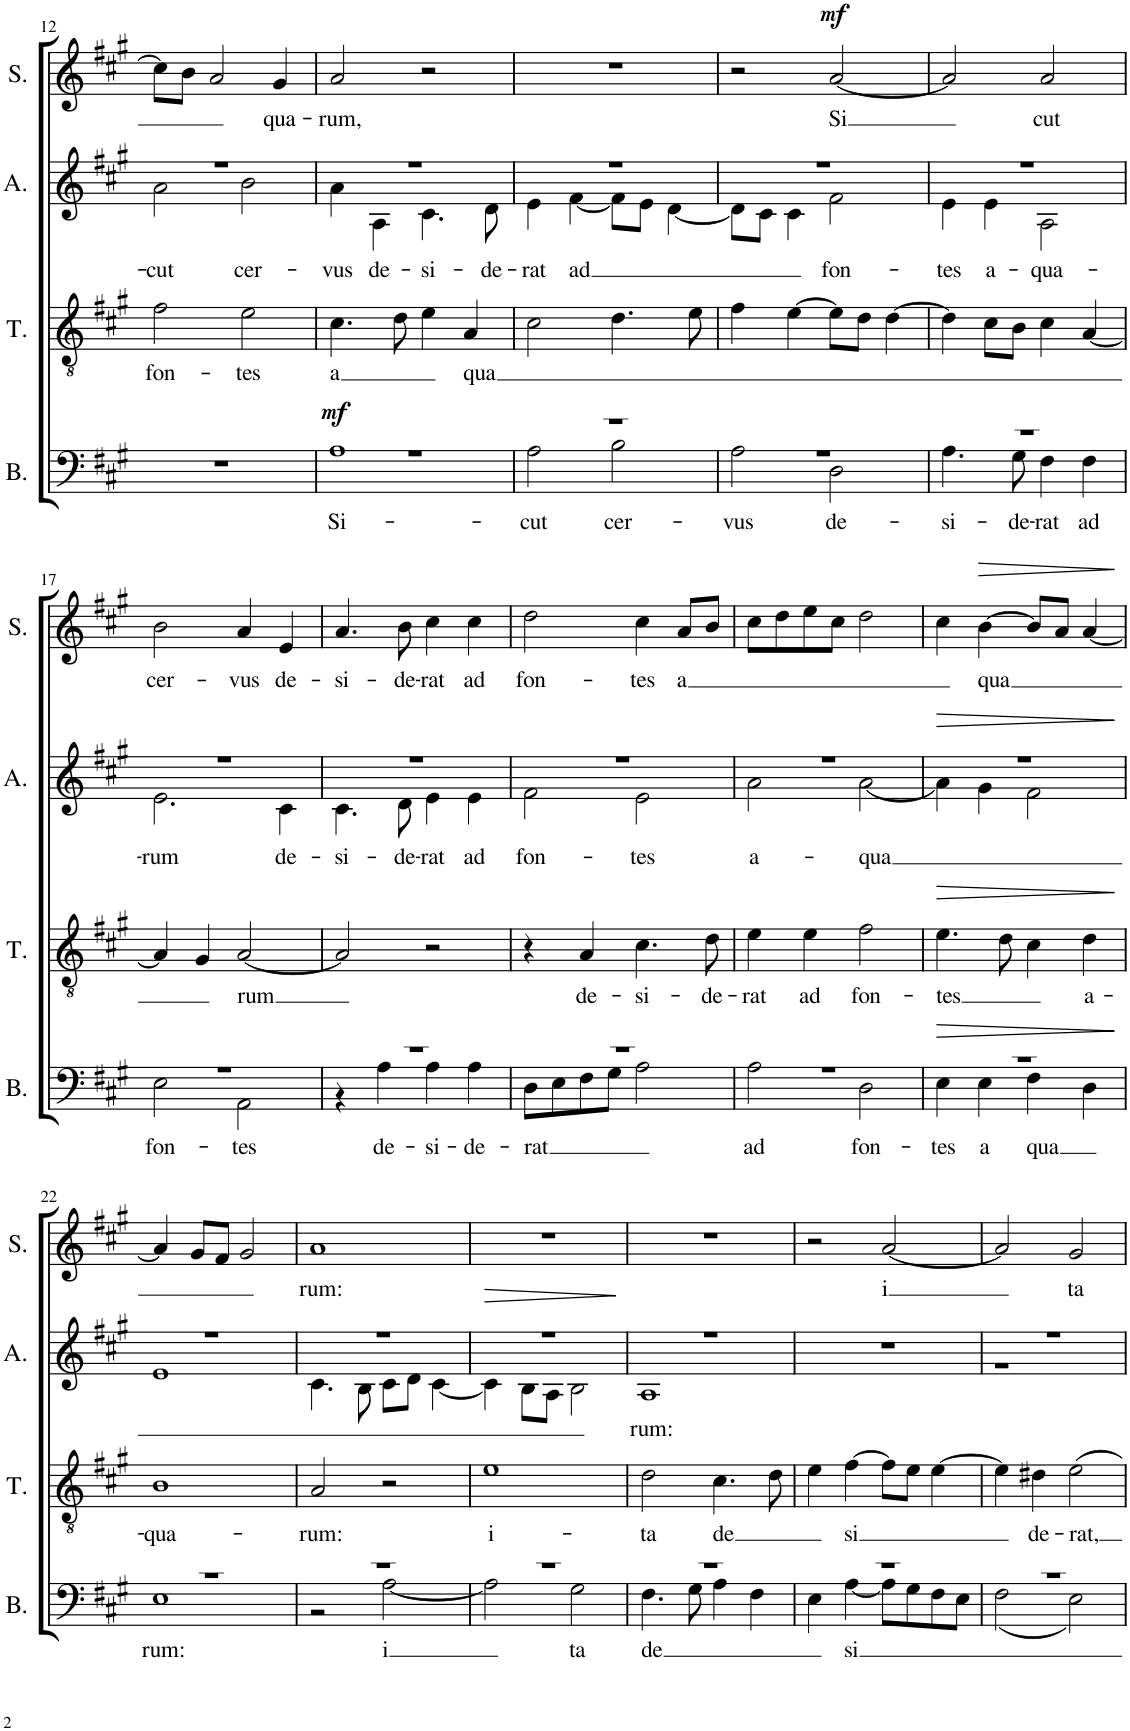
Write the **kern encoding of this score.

**kern	**text	**dynam	**kern	**text	**dynam	**kern	**text	**dynam	**kern	**text	**dynam
*part4	*part4	*part4	*part3	*part3	*part3	*part2	*part2	*part2	*part1	*part1	*part1
*staff4	*staff4	*staff4	*staff3	*staff3	*staff3	*staff2	*staff2	*staff2	*staff1	*staff1	*staff1
*I"Basse	*	*	*I"Ténor	*	*	*I"Alto	*	*	*I"Soprane	*	*
*I'B.	*	*	*I'T.	*	*	*I'A.	*	*	*I'S.	*	*
!!LO:PB:g=z
*clefF4	*	*	*clefGv2	*	*	*clefG2	*	*	*clefG2	*	*
*k[f#c#g#]	*	*	*k[f#c#g#]	*	*	*k[f#c#g#]	*	*	*k[f#c#g#]	*	*
*M4/4	*	*	*M4/4	*	*	*M4/4	*	*	*M4/4	*	*
*met(c)	*	*	*met(c)	*	*	*met(c)	*	*	*met(c)	*	*
=12	=12	=12	=12	=12	=12	=12	=12	=12	=12	=12	=12
!	!	!	!	!LO:LY:b	!	!	!LO:LY:b	!	!	!	!
*	*	*	*	*	*	*^	*	*	*	*	*
1r	.	.	2f#\	fon-	.	1r	2a\	-cut	.	8cc#\L]	.	.
.	.	.	.	.	.	.	.	.	.	8b\J	.	.
.	.	.	.	.	.	.	.	.	.	2a/	.	.
!	!	!	!	!LO:LY:b	!	!	!	!LO:LY:b	!	!	!	!
.	.	.	2e\	-tes	.	.	2b\	cer-	.	.	.	.
!	!	!	!	!	!	!	!	!	!	!	!LO:LY:b	!
.	.	.	.	.	.	.	.	.	.	4g#/	qua-	.
=13	=13	=13	=13	=13	=13	=13	=13	=13	=13	=13	=13	=13
*^	*	*	*	*	*	*	*	*	*	*	*	*
!	!	!LO:LY:b	!LO:DY:a	!	!LO:LY:b	!	!	!	!LO:LY:b	!	!	!LO:LY:b	!
1r	1A	Si-	mf	4.c#\	a	.	1r	4a\	-vus	.	2a/	-rum,	.
!	!	!	!	!	!	!	!	!	!LO:LY:b	!	!	!	!
.	.	.	.	.	.	.	.	4A\	de-	.	.	.	.
.	.	.	.	8d\	.	.	.	.	.	.	.	.	.
!	!	!	!	!	!	!	!	!	!LO:LY:b	!	!	!	!
.	.	.	.	4e\	.	.	.	4.c#\	-si-	.	2r	.	.
!	!	!	!	!	!LO:LY:b	!	!	!	!	!	!	!	!
.	.	.	.	4A/	qua	.	.	.	.	.	.	.	.
!	!	!	!	!	!	!	!	!	!LO:LY:b	!	!	!	!
.	.	.	.	.	.	.	.	8d\	-de-	.	.	.	.
=14	=14	=14	=14	=14	=14	=14	=14	=14	=14	=14	=14	=14	=14
!	!	!LO:LY:b	!	!	!	!	!	!	!LO:LY:b	!	!	!	!
1r	2A\	-cut	.	2c#\	.	.	1r	4e\	-rat	.	1r	.	.
!	!	!	!	!	!	!	!	!	!LO:LY:b	!	!	!	!
.	.	.	.	.	.	.	.	[4f#\	ad	.	.	.	.
!	!	!LO:LY:b	!	!	!	!	!	!	!	!	!	!	!
.	2B\	cer-	.	4.d\	.	.	.	8f#\L]	.	.	.	.	.
.	.	.	.	.	.	.	.	8e\J	.	.	.	.	.
.	.	.	.	.	.	.	.	[4d\	.	.	.	.	.
.	.	.	.	8e\	.	.	.	.	.	.	.	.	.
=15	=15	=15	=15	=15	=15	=15	=15	=15	=15	=15	=15	=15	=15
!	!	!LO:LY:b	!	!	!	!	!	!	!	!	!	!	!
1r	2A\	-vus	.	4f#\	.	.	1r	8d\L]	.	.	2r	.	.
.	.	.	.	.	.	.	.	8c#\J	.	.	.	.	.
.	.	.	.	[4e\	.	.	.	4c#\	.	.	.	.	.
!	!	!LO:LY:b	!	!	!	!	!	!	!LO:LY:b	!	!	!LO:LY:b	!LO:DY:a
.	2D\	de-	.	8e\L]	.	.	.	2f#\	fon-	.	[2a/	Si	mf
.	.	.	.	8d\J	.	.	.	.	.	.	.	.	.
.	.	.	.	[4d\	.	.	.	.	.	.	.	.	.
=16	=16	=16	=16	=16	=16	=16	=16	=16	=16	=16	=16	=16	=16
!	!	!LO:LY:b	!	!	!	!	!	!	!LO:LY:b	!	!	!	!
1r	4.A\	-si-	.	4d\]	.	.	1r	4e\	-tes	.	2a/]	.	.
!	!	!	!	!	!	!	!	!	!LO:LY:b	!	!	!	!
.	.	.	.	8c#\L	.	.	.	4e\	a-	.	.	.	.
!	!	!LO:LY:b	!	!	!	!	!	!	!	!	!	!	!
.	8G#\	-de-	.	8B\J	.	.	.	.	.	.	.	.	.
!	!	!LO:LY:b	!	!	!	!	!	!	!LO:LY:b	!	!	!LO:LY:b	!
.	4F#\	-rat	.	4c#\	.	.	.	2A\	-qua-	.	2a/	cut	.
!	!	!LO:LY:b	!	!	!	!	!	!	!	!	!	!	!
.	4F#\	ad	.	[4A/	.	.	.	.	.	.	.	.	.
!!LO:LB:g=z
=17	=17	=17	=17	=17	=17	=17	=17	=17	=17	=17	=17	=17	=17
!	!	!LO:LY:b	!	!	!	!	!	!	!LO:LY:b	!	!	!LO:LY:b	!
1r	2E\	fon-	.	4A/]	.	.	1r	2.e\	-rum	.	2b\	cer-	.
.	.	.	.	4G#/	.	.	.	.	.	.	.	.	.
!	!	!LO:LY:b	!	!	!LO:LY:b	!	!	!	!	!	!	!LO:LY:b	!
.	2AA\	-tes	.	[2A/	rum	.	.	.	.	.	4a/	-vus	.
!	!	!	!	!	!	!	!	!	!LO:LY:b	!	!	!LO:LY:b	!
.	.	.	.	.	.	.	.	4c#\	de-	.	4e/	de-	.
=18	=18	=18	=18	=18	=18	=18	=18	=18	=18	=18	=18	=18	=18
!	!	!	!	!	!	!	!	!	!LO:LY:b	!	!	!LO:LY:b	!
1r	4r	.	.	2A/]	.	.	1r	4.c#\	-si-	.	4.a/	-si-	.
!	!	!LO:LY:b	!	!	!	!	!	!	!	!	!	!	!
.	4A\	de-	.	.	.	.	.	.	.	.	.	.	.
!	!	!	!	!	!	!	!	!	!LO:LY:b	!	!	!LO:LY:b	!
.	.	.	.	.	.	.	.	8d\	-de-	.	8b\	-de-	.
!	!	!LO:LY:b	!	!	!	!	!	!	!LO:LY:b	!	!	!LO:LY:b	!
.	4A\	-si-	.	2r	.	.	.	4e\	-rat	.	4cc#\	-rat	.
!	!	!LO:LY:b	!	!	!	!	!	!	!LO:LY:b	!	!	!LO:LY:b	!
.	4A\	-de-	.	.	.	.	.	4e\	ad	.	4cc#\	ad	.
=19	=19	=19	=19	=19	=19	=19	=19	=19	=19	=19	=19	=19	=19
!	!	!LO:LY:b	!	!	!	!	!	!	!LO:LY:b	!	!	!LO:LY:b	!
1r	8D\L	-rat	.	4r	.	.	1r	2f#\	fon-	.	2dd\	fon-	.
.	8E\	.	.	.	.	.	.	.	.	.	.	.	.
!	!	!	!	!	!LO:LY:b	!	!	!	!	!	!	!	!
.	8F#\	.	.	4A/	de-	.	.	.	.	.	.	.	.
.	8G#\J	.	.	.	.	.	.	.	.	.	.	.	.
!	!	!	!	!	!LO:LY:b	!	!	!	!LO:LY:b	!	!	!LO:LY:b	!
.	2A\	.	.	4.c#\	-si-	.	.	2e\	-tes	.	4cc#\	-tes	.
!	!	!	!	!	!	!	!	!	!	!	!	!LO:LY:b	!
.	.	.	.	.	.	.	.	.	.	.	8a/L	a	.
!	!	!	!	!	!LO:LY:b	!	!	!	!	!	!	!	!
.	.	.	.	8d\	-de-	.	.	.	.	.	8b/J	.	.
=20	=20	=20	=20	=20	=20	=20	=20	=20	=20	=20	=20	=20	=20
!	!	!LO:LY:b	!	!	!LO:LY:b	!	!	!	!LO:LY:b	!	!	!	!
1r	2A\	ad	.	4e\	-rat	.	1r	2a\	a-	.	8cc#\L	.	.
.	.	.	.	.	.	.	.	.	.	.	8dd\	.	.
!	!	!	!	!	!LO:LY:b	!	!	!	!	!	!	!	!
.	.	.	.	4e\	ad	.	.	.	.	.	8ee\	.	.
.	.	.	.	.	.	.	.	.	.	.	8cc#\J	.	.
!	!	!LO:LY:b	!	!	!LO:LY:b	!	!	!	!LO:LY:b	!	!	!	!
.	2D\	fon-	.	2f#\	fon-	.	.	[2a\	-qua	.	2dd\	.	.
=21	=21	=21	=21	=21	=21	=21	=21	=21	=21	=21	=21	=21	=21
!	!	!LO:LY:b	!LO:HP:b	!	!LO:LY:b	!LO:HP:b	!	!	!	!LO:HP:b	!	!	!
1r	4E\	-tes	>	4.e\	-tes	>	1r	4a\]	.	>	4cc#\	.	.
!	!	!LO:LY:b	!	!	!	!	!	!	!	!	!	!LO:LY:b	!LO:HP:b
.	4E\	a	.	.	.	.	.	4g#\	.	.	[4b\	qua	>
.	.	.	.	8d\	.	.	.	.	.	.	.	.	.
!	!	!LO:LY:b	!	!	!	!	!	!	!	!	!	!	!
.	4F#\	-qua	.	4c#\	.	.	.	2f#\	.	.	8b/L]	.	.
.	.	.	.	.	.	.	.	.	.	.	8a/J	.	.
!	!	!	!	!	!LO:LY:b	!	!	!	!	!	!	!	!
.	4D\	.	.	4d\	a-	.	.	.	.	.	[4a/	.	.
*v	*v	*	*	*	*	*	*v	*v	*	*	*	*	*
.	.	]	.	.	]	.	.	]	.	.	]
!!LO:LB:g=z
=22	=22	=22	=22	=22	=22	=22	=22	=22	=22	=22	=22
*^	*	*	*	*	*	*	*	*	*	*	*
!	!	!LO:LY:b	!	!	!LO:LY:b	!	!	!	!	!	!	!
*	*	*	*	*	*	*	*^	*	*	*	*	*
1r	1E	rum:	.	1B	-qua-	.	1r	1e	.	.	4a/]	.	.
.	.	.	.	.	.	.	.	.	.	.	8g#/L	.	.
.	.	.	.	.	.	.	.	.	.	.	8f#/J	.	.
.	.	.	.	.	.	.	.	.	.	.	2g#/	.	.
=23	=23	=23	=23	=23	=23	=23	=23	=23	=23	=23	=23	=23	=23
!	!	!	!	!	!LO:LY:b	!	!	!	!	!	!	!LO:LY:b	!
1r	2r	.	.	2A/	-rum:	.	1r	4.c#\	.	.	1a	rum:	.
.	.	.	.	.	.	.	.	8B\	.	.	.	.	.
!	!	!LO:LY:b	!	!	!	!	!	!	!	!	!	!	!
.	[2A\	i	.	2r	.	.	.	8c#\L	.	.	.	.	.
.	.	.	.	.	.	.	.	8d\J	.	.	.	.	.
.	.	.	.	.	.	.	.	[4c#\	.	.	.	.	.
=24	=24	=24	=24	=24	=24	=24	=24	=24	=24	=24	=24	=24	=24
!	!	!	!	!	!LO:LY:b	!	!	!	!	!LO:HP:b	!	!	!
1r	2A\]	.	.	1e	i-	.	1r	4c#\]	.	>	1r	.	.
.	.	.	.	.	.	.	.	8B\L	.	.	.	.	.
.	.	.	.	.	.	.	.	8A\J	.	.	.	.	.
!	!	!LO:LY:b	!	!	!	!	!	!	!	!	!	!	!
.	2G#\	ta	.	.	.	.	.	2B\	.	.	.	.	.
*v	*v	*	*	*	*	*	*v	*v	*	*	*	*	*
.	.	.	.	.	.	.	.	]	.	.	.
=25	=25	=25	=25	=25	=25	=25	=25	=25	=25	=25	=25
*^	*	*	*	*	*	*	*	*	*	*	*
!	!	!LO:LY:b	!	!	!LO:LY:b	!	!	!LO:LY:b	!	!	!	!
*	*	*	*	*	*	*	*^	*	*	*	*	*
1r	4.F#\	de	.	2d\	-ta	.	1r	1A	rum:	.	1r	.	.
.	8G#\	.	.	.	.	.	.	.	.	.	.	.	.
!	!	!	!	!	!LO:LY:b	!	!	!	!	!	!	!	!
.	4A\	.	.	4.c#\	de	.	.	.	.	.	.	.	.
.	4F#\	.	.	.	.	.	.	.	.	.	.	.	.
.	.	.	.	8d\	.	.	.	.	.	.	.	.	.
*	*	*	*	*	*	*	*v	*v	*	*	*	*	*
=26	=26	=26	=26	=26	=26	=26	=26	=26	=26	=26	=26	=26
1r	4E\	.	.	4e\	.	.	1r	.	.	2r	.	.
!	!	!LO:LY:b	!	!	!LO:LY:b	!	!	!	!	!	!	!
.	[4A\	si	.	[4f#\	si	.	.	.	.	.	.	.
!	!	!	!	!	!	!	!	!	!	!	!LO:LY:b	!
.	8A\L]	.	.	8f#\L]	.	.	.	.	.	[2a/	i	.
.	8G#\	.	.	8e\J	.	.	.	.	.	.	.	.
.	8F#\	.	.	[4e\	.	.	.	.	.	.	.	.
.	8E\J	.	.	.	.	.	.	.	.	.	.	.
=27	=27	=27	=27	=27	=27	=27	=27	=27	=27	=27	=27	=27
*	*	*	*	*	*	*	*^	*	*	*	*	*
1r	(2F#\	.	.	4e\]	.	.	1r	1r	.	.	2a/]	.	.
!	!	!	!	!	!LO:LY:b	!	!	!	!	!	!	!	!
.	.	.	.	4d#X\	de-	.	.	.	.	.	.	.	.
!	!	!	!	!	!LO:LY:b	!	!	!	!	!	!	!LO:LY:b	!
.	2E\)	.	.	2e\	-rat,	.	.	.	.	.	2g#/	ta	.
*v	*v	*	*	*	*	*	*v	*v	*	*	*	*	*
=	=	=	=	=	=	=	=	=	=	=	=
*-	*-	*-	*-	*-	*-	*-	*-	*-	*-	*-	*-
